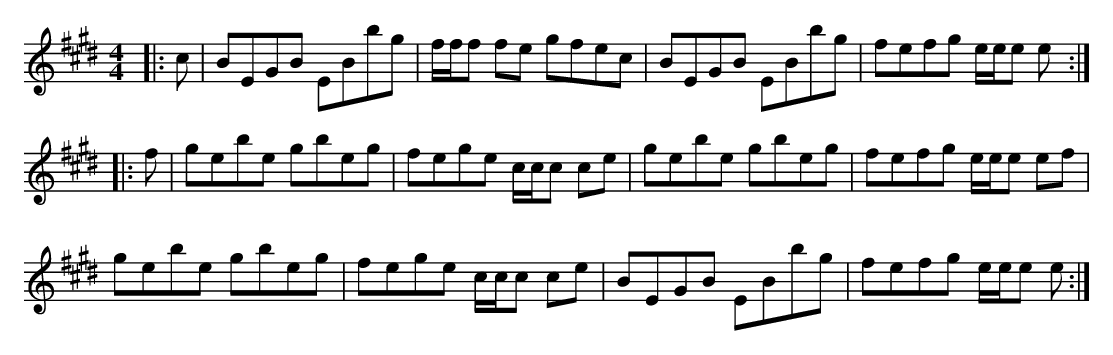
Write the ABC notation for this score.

X:1
M:4/4
K:E
|:c|BEGB EBbg|f/f/f fe gfec|BEGB EBbg|fefg e/e/e e:|
|:f|gebe gbeg|fege c/c/c ce|gebe gbeg|fefg e/e/e ef|
gebe gbeg|fege c/c/c ce|BEGB EBbg|fefg e/e/e e:|
